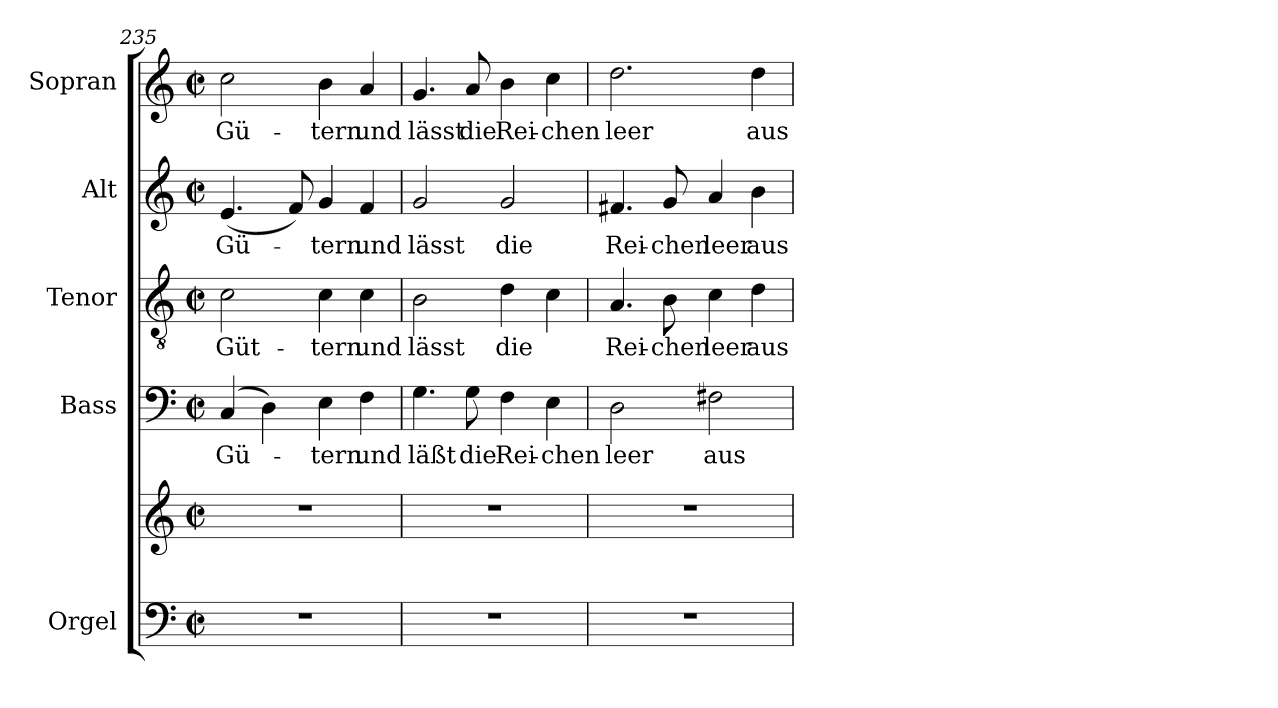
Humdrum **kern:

**kern	**kern	**kern	**text	**kern	**text	**kern	**text	**kern	**text
*part5	*part5	*part4	*part4	*part3	*part3	*part2	*part2	*part1	*part1
*staff6	*staff5	*staff4	*staff4	*staff3	*staff3	*staff2	*staff2	*staff1	*staff1
*I"Orgel	*	*I"Bass	*	*I"Tenor	*	*I"Alt	*	*I"Sopran	*
*I'Org.	*	*I'B	*	*I'T	*	*I'A	*	*I'S	*
!!LO:LB:g=z
*clefF4	*clefG2	*clefF4	*	*clefGv2	*	*clefG2	*	*clefG2	*
*k[]	*k[]	*k[]	*	*k[]	*	*k[]	*	*k[]	*
*C:	*C:	*C:	*	*C:	*	*C:	*	*C:	*
*M2/2	*M2/2	*M2/2	*	*M2/2	*	*M2/2	*	*M2/2	*
*met(c|)	*met(c|)	*met(c|)	*	*met(c|)	*	*met(c|)	*	*met(c|)	*
=235	=235	=235	=235	=235	=235	=235	=235	=235	=235
!	!	!	!LO:LY:b	!	!LO:LY:b	!	!LO:LY:b	!	!LO:LY:b
1r	1r	(4C/	Gü-	2c\	Güt-	(<4.e/	Gü-	2cc\	Gü-
.	.	4D\)	.	.	.	.	.	.	.
.	.	.	.	.	.	8f/)	.	.	.
!	!	!	!LO:LY:b	!	!LO:LY:b	!	!LO:LY:b	!	!LO:LY:b
.	.	4E\	-tern	4c\	-tern	4g/	-tern	4b\	-tern
!	!	!	!LO:LY:b	!	!LO:LY:b	!	!LO:LY:b	!	!LO:LY:b
.	.	4F\	und	4c\	und	4f/	und	4a/	und
=236	=236	=236	=236	=236	=236	=236	=236	=236	=236
!	!	!	!LO:LY:b	!	!LO:LY:b	!	!LO:LY:b	!	!LO:LY:b
1r	1r	4.G\	läßt	2B\	lässt	2g/	lässt	4.g/	lässt
!	!	!	!LO:LY:b	!	!	!	!	!	!LO:LY:b
.	.	8G\	die	.	.	.	.	8a/	die
!	!	!	!LO:LY:b	!	!LO:LY:b	!	!LO:LY:b	!	!LO:LY:b
.	.	4F\	Rei-	4d\	die	2g/	die	4b\	Rei-
!	!	!	!LO:LY:b	!	!	!	!	!	!LO:LY:b
.	.	4E\	-chen	4c\	.	.	.	4cc\	-chen
=237	=237	=237	=237	=237	=237	=237	=237	=237	=237
!	!	!	!LO:LY:b	!	!LO:LY:b	!	!LO:LY:b	!	!LO:LY:b
1r	1r	2D\	leer	4.A/	Rei-	4.f#X/	Rei-	2.dd\	leer
!	!	!	!	!	!LO:LY:b	!	!LO:LY:b	!	!
.	.	.	.	8B\	-chen	8g/	-chen	.	.
!	!	!	!LO:LY:b	!	!LO:LY:b	!	!LO:LY:b	!	!
.	.	2F#X\	aus-	4c\	leer	4a/	leer	.	.
!	!	!	!	!	!LO:LY:b	!	!LO:LY:b	!	!LO:LY:b
.	.	.	.	4d\	aus-	4b\	aus-	4dd\	aus-
=	=	=	=	=	=	=	=	=	=
*-	*-	*-	*-	*-	*-	*-	*-	*-	*-
